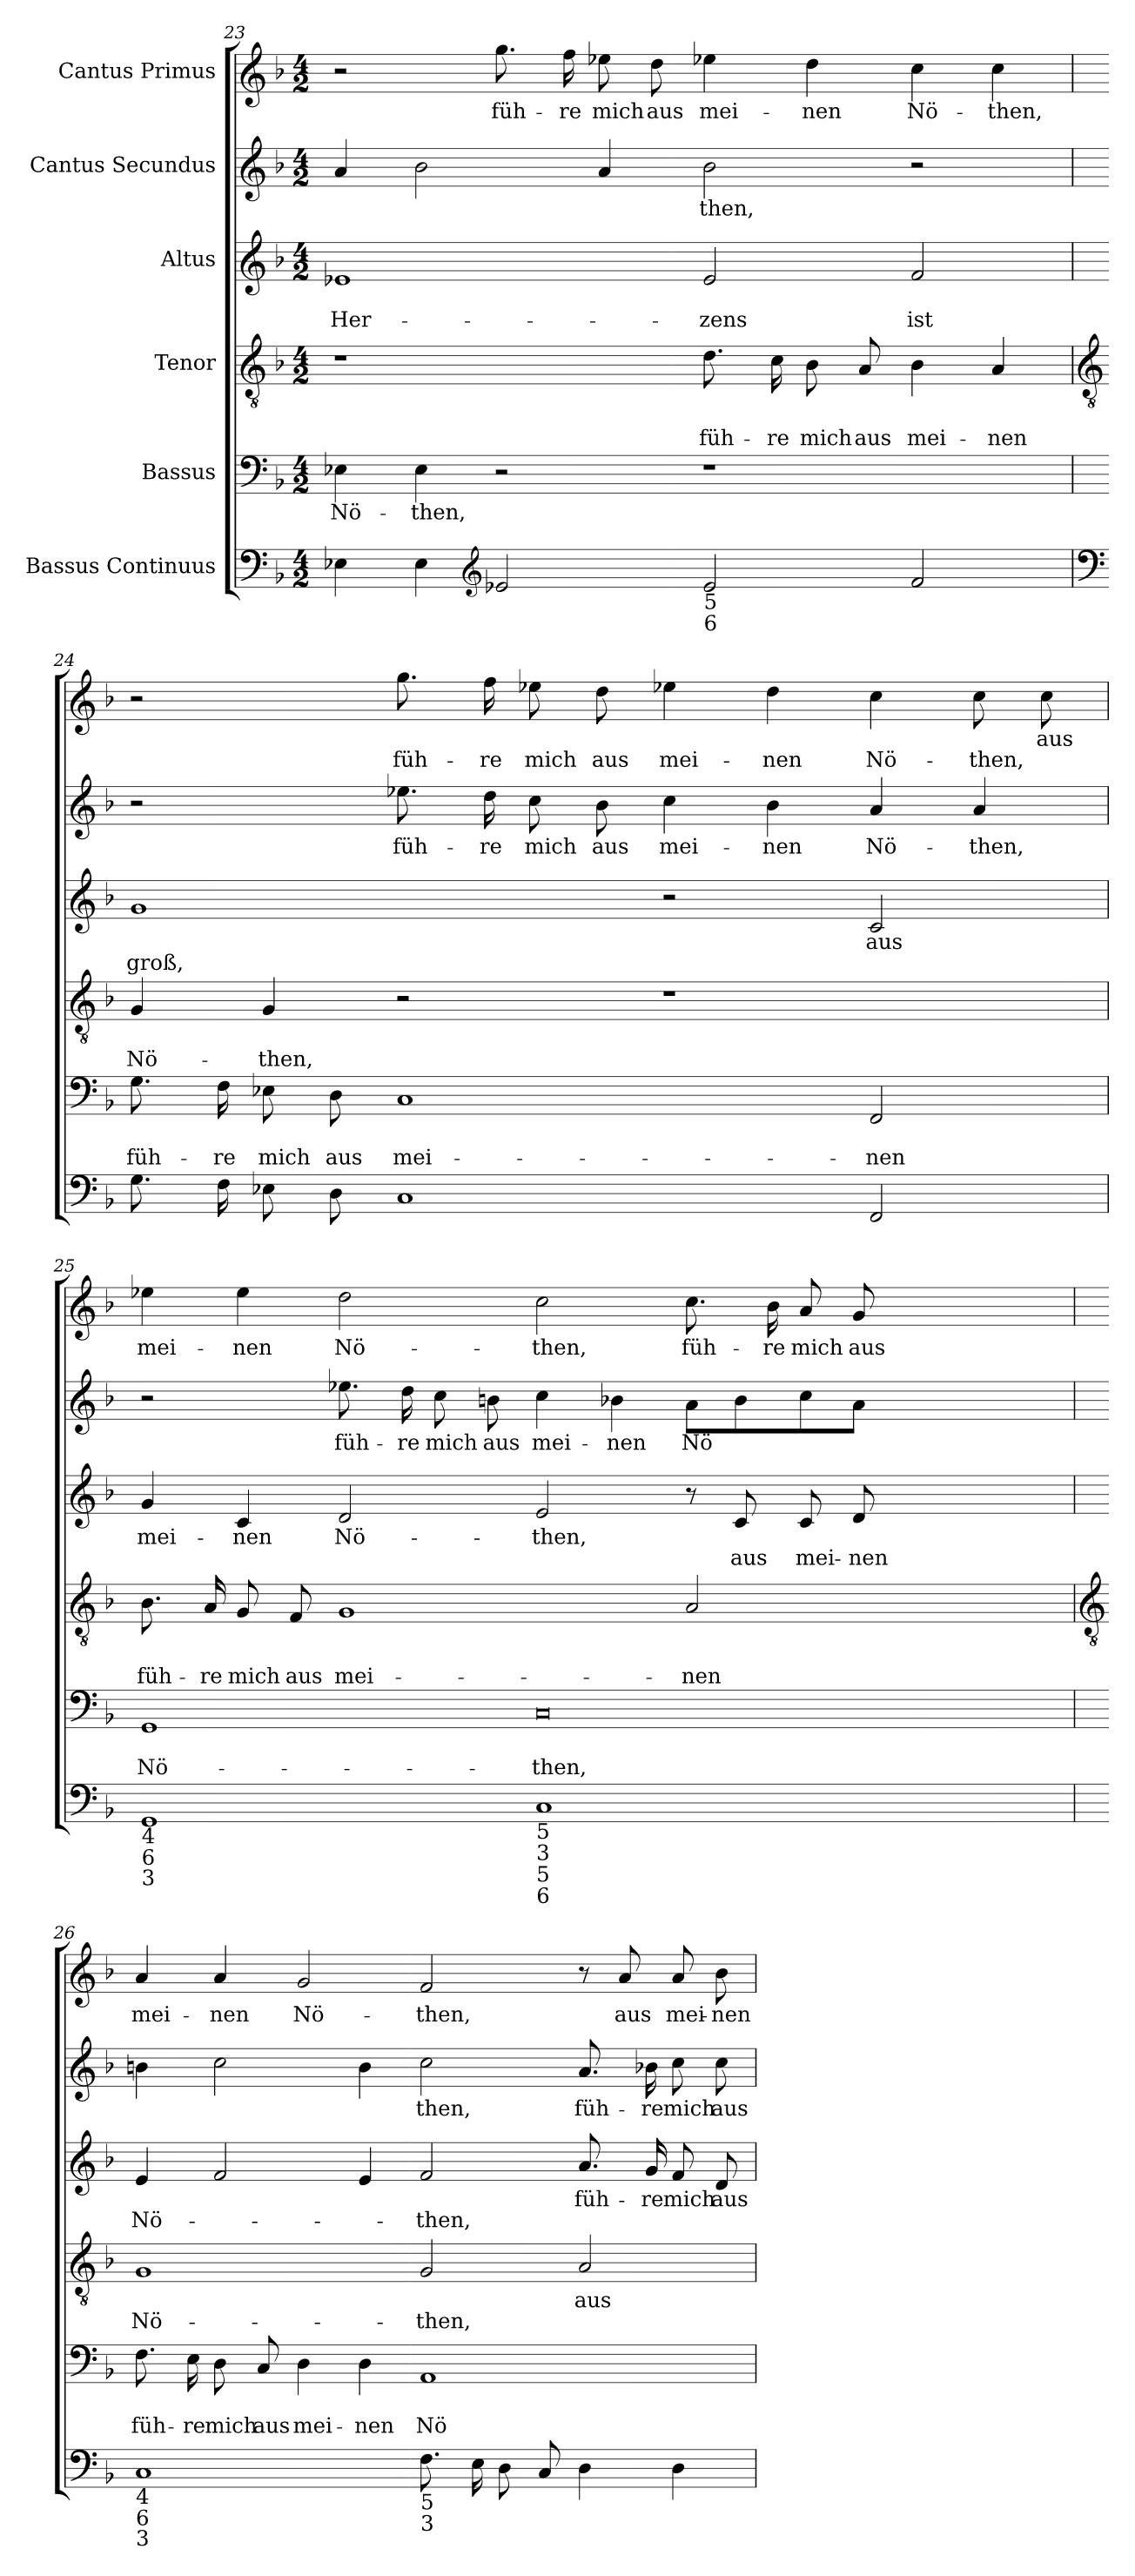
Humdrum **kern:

**kern	**kern	**text	**text	**kern	**text	**text	**kern	**text	**text	**kern	**text	**kern	**text	**text
*part6	*part5	*part5	*part5	*part4	*part4	*part4	*part3	*part3	*part3	*part2	*part2	*part1	*part1	*part1
*staff6	*staff5	*staff5	*staff5	*staff4	*staff4	*staff4	*staff3	*staff3	*staff3	*staff2	*staff2	*staff1	*staff1	*staff1
*I"Bassus Continuus	*I"Bassus	*	*	*I"Tenor	*	*	*I"Altus	*	*	*I"Cantus Secundus	*	*I"Cantus Primus	*	*
!!LO:LB:g=z
*clefF4	*clefF4	*	*	*clefGv2	*	*	*clefG2	*	*	*clefG2	*	*clefG2	*	*
*k[b-]	*k[b-]	*	*	*k[b-]	*	*	*k[b-]	*	*	*k[b-]	*	*k[b-]	*	*
*F:	*F:	*	*	*F:	*	*	*F:	*	*	*F:	*	*F:	*	*
*M4/2	*M4/2	*	*	*M4/2	*	*	*M4/2	*	*	*M4/2	*	*M4/2	*	*
=23	=23	=23	=23	=23	=23	=23	=23	=23	=23	=23	=23	=23	=23	=23
!	!	!LO:LY:b	!	!	!	!	!	!	!LO:LY:b	!	!	!	!	!
4E-X	4E-X	Nö-	.	1r	.	.	1e-X	.	Her-	4a	.	2r	.	.
!	!	!LO:LY:b	!	!	!	!	!	!	!	!	!	!	!	!
4E-	4E-	-then,	.	.	.	.	.	.	.	2b-	.	.	.	.
*clefG2	*	*	*	*	*	*	*	*	*	*	*	*	*	*
!	!	!	!	!	!	!	!	!	!	!	!	!	!LO:LY:b	!
2e-X	2r	.	.	.	.	.	.	.	.	.	.	8.gg	füh-	.
!	!	!	!	!	!	!	!	!	!	!	!	!	!LO:LY:b	!
.	.	.	.	.	.	.	.	.	.	.	.	16ff	-re	.
!	!	!	!	!	!	!	!	!	!	!	!	!	!LO:LY:b	!
.	.	.	.	.	.	.	.	.	.	4a	.	8ee-X	mich	.
!	!	!	!	!	!	!	!	!	!	!	!	!	!LO:LY:b	!
.	.	.	.	.	.	.	.	.	.	.	.	8dd	aus	.
!LO:TX:b:t=5	!	!	!	!	!	!	!	!	!	!	!	!	!	!
!LO:TX:b:t=6	!	!	!	!	!	!	!	!	!	!	!	!	!	!
!	!	!	!	!	!	!LO:LY:b	!	!	!LO:LY:b	!	!LO:LY:b	!	!LO:LY:b	!
2e-	1r	.	.	8.d	.	füh-	2e-	.	-zens	2b-	then,	4ee-X	mei-	.
!	!	!	!	!	!	!LO:LY:b	!	!	!	!	!	!	!	!
.	.	.	.	16c	.	-re	.	.	.	.	.	.	.	.
!	!	!	!	!	!	!LO:LY:b	!	!	!	!	!	!	!LO:LY:b	!
.	.	.	.	8B-	.	mich	.	.	.	.	.	4dd	-nen	.
!	!	!	!	!	!	!LO:LY:b	!	!	!	!	!	!	!	!
.	.	.	.	8A	.	aus	.	.	.	.	.	.	.	.
!	!	!	!	!	!	!LO:LY:b	!	!	!LO:LY:b	!	!	!	!LO:LY:b	!
2f	.	.	.	4B-	.	mei-	2f	.	ist	2r	.	4cc	Nö-	.
!	!	!	!	!	!	!LO:LY:b	!	!	!	!	!	!	!LO:LY:b	!
.	.	.	.	4A	.	-nen	.	.	.	.	.	4cc	-then,	.
!!LO:LB:g=z
=24	=24	=24	=24	=24	=24	=24	=24	=24	=24	=24	=24	=24	=24	=24
*clefF4	*	*	*	*clefGv2	*	*	*	*	*	*	*	*	*	*
!	!	!	!LO:LY:b	!	!	!LO:LY:b	!	!	!LO:LY:b	!	!	!	!	!
8.G	8.G	.	füh-	4G	.	Nö-	1g	.	groß,	2r	.	2r	.	.
!	!	!	!LO:LY:b	!	!	!	!	!	!	!	!	!	!	!
16F	16F	.	-re	.	.	.	.	.	.	.	.	.	.	.
!	!	!	!LO:LY:b	!	!	!LO:LY:b	!	!	!	!	!	!	!	!
8E-X	8E-X	.	mich	4G	.	-then,	.	.	.	.	.	.	.	.
!	!	!	!LO:LY:b	!	!	!	!	!	!	!	!	!	!	!
8D	8D	.	aus	.	.	.	.	.	.	.	.	.	.	.
!	!	!	!LO:LY:b	!	!	!	!	!	!	!	!LO:LY:b	!	!	!LO:LY:b
1C	1C	.	mei-	2r	.	.	.	.	.	8.ee-X	füh-	8.gg	.	füh-
!	!	!	!	!	!	!	!	!	!	!	!LO:LY:b	!	!	!LO:LY:b
.	.	.	.	.	.	.	.	.	.	16dd	-re	16ff	.	-re
!	!	!	!	!	!	!	!	!	!	!	!LO:LY:b	!	!	!LO:LY:b
.	.	.	.	.	.	.	.	.	.	8cc	mich	8ee-X	.	mich
!	!	!	!	!	!	!	!	!	!	!	!LO:LY:b	!	!	!LO:LY:b
.	.	.	.	.	.	.	.	.	.	8b-	aus	8dd	.	aus
!	!	!	!	!	!	!	!	!	!	!	!LO:LY:b	!	!	!LO:LY:b
.	.	.	.	1r	.	.	2r	.	.	4cc	mei-	4ee-X	.	mei-
!	!	!	!	!	!	!	!	!	!	!	!LO:LY:b	!	!	!LO:LY:b
.	.	.	.	.	.	.	.	.	.	4b-	-nen	4dd	.	-nen
!	!	!	!LO:LY:b	!	!	!	!	!LO:LY:b	!	!	!LO:LY:b	!	!	!LO:LY:b
2FF	2FF	.	-nen	.	.	.	2c	aus	.	4a	Nö-	4cc	.	Nö-
!	!	!	!	!	!	!	!	!	!	!	!LO:LY:b	!	!	!LO:LY:b
.	.	.	.	.	.	.	.	.	.	4a	-then,	8cc	.	-then,
!	!	!	!	!	!	!	!	!	!	!	!	!	!LO:LY:b	!
.	.	.	.	.	.	.	.	.	.	.	.	8cc	aus	.
!!LO:LB:g=z
=25	=25	=25	=25	=25	=25	=25	=25	=25	=25	=25	=25	=25	=25	=25
!LO:TX:b:t=4	!	!	!	!	!	!	!	!	!	!	!	!	!	!
!LO:TX:b:t=6\n3	!	!	!	!	!	!	!	!	!	!	!	!	!	!
!	!	!	!LO:LY:b	!	!	!LO:LY:b	!	!LO:LY:b	!	!	!	!	!LO:LY:b	!
1GG	1GG	.	Nö-	8.B-	.	füh-	4g	mei-	.	2r	.	4ee-X	mei-	.
!	!	!	!	!	!	!LO:LY:b	!	!	!	!	!	!	!	!
.	.	.	.	16A	.	-re	.	.	.	.	.	.	.	.
!	!	!	!	!	!	!LO:LY:b	!	!LO:LY:b	!	!	!	!	!LO:LY:b	!
.	.	.	.	8G	.	mich	4c	-nen	.	.	.	4ee-	-nen	.
!	!	!	!	!	!	!LO:LY:b	!	!	!	!	!	!	!	!
.	.	.	.	8F	.	aus	.	.	.	.	.	.	.	.
!	!	!	!	!	!	!LO:LY:b	!	!LO:LY:b	!	!	!LO:LY:b	!	!LO:LY:b	!
.	.	.	.	1G	.	mei-	2d	Nö-	.	8.ee-X	füh-	2dd	Nö-	.
!	!	!	!	!	!	!	!	!	!	!	!LO:LY:b	!	!	!
.	.	.	.	.	.	.	.	.	.	16dd	-re	.	.	.
!	!	!	!	!	!	!	!	!	!	!	!LO:LY:b	!	!	!
.	.	.	.	.	.	.	.	.	.	8cc	mich	.	.	.
!	!	!	!	!	!	!	!	!	!	!	!LO:LY:b	!	!	!
.	.	.	.	.	.	.	.	.	.	8bn	aus	.	.	.
!LO:TX:b:t=5	!	!	!	!	!	!	!	!	!	!	!	!	!	!
!LO:TX:b:t=3	!	!	!	!	!	!	!	!	!	!	!	!	!	!
!LO:TX:b:t=5	!	!	!	!	!	!	!	!	!	!	!	!	!	!
!LO:TX:b:t=6	!	!	!	!	!	!	!	!	!	!	!	!	!	!
!	!	!	!LO:LY:b	!	!	!	!	!LO:LY:b	!	!	!LO:LY:b	!	!LO:LY:b	!
1C	0C	.	-then,	.	.	.	2e	-then,	.	4cc	mei-	2cc	-then,	.
!	!	!	!	!	!	!	!	!	!	!	!LO:LY:b	!	!	!
.	.	.	.	.	.	.	.	.	.	4b-X	-nen	.	.	.
!	!	!	!	!	!	!LO:LY:b	!	!	!	!	!LO:LY:b	!	!LO:LY:b	!
.	.	.	.	2A	.	-nen	8r	.	.	8aL	Nö	8.cc	füh-	.
!	!	!	!	!	!	!	!	!	!LO:LY:b	!	!	!	!	!
.	.	.	.	.	.	.	8c	.	aus	8b-	.	.	.	.
!	!	!	!	!	!	!	!	!	!	!	!	!	!LO:LY:b	!
.	.	.	.	.	.	.	.	.	.	.	.	16b-	-re	.
!	!	!	!	!	!	!	!	!	!LO:LY:b	!	!	!	!LO:LY:b	!
.	.	.	.	.	.	.	8c	.	mei-	8cc	.	8a	mich	.
!	!	!	!	!	!	!	!	!	!LO:LY:b	!	!	!	!LO:LY:b	!
.	.	.	.	.	.	.	8d	.	-nen	8aJ	.	8g	aus	.
1ryy	.	.	.	1ryy	.	.	1ryy	.	.	1ryy	.	1ryy	.	.
!!LO:LB:g=z
=26	=26	=26	=26	=26	=26	=26	=26	=26	=26	=26	=26	=26	=26	=26
*	*	*	*	*clefGv2	*	*	*	*	*	*	*	*	*	*
!LO:TX:b:t=4	!	!	!	!	!	!	!	!	!	!	!	!	!	!
!LO:TX:b:t=6\n3	!	!	!	!	!	!	!	!	!	!	!	!	!	!
!	!	!	!LO:LY:b	!	!	!LO:LY:b	!	!	!LO:LY:b	!	!	!	!LO:LY:b	!
1C	8.F	.	füh-	1G	.	Nö-	4e	.	Nö-	4bn	.	4a	mei-	.
!	!	!	!LO:LY:b	!	!	!	!	!	!	!	!	!	!	!
.	16E	.	-re	.	.	.	.	.	.	.	.	.	.	.
!	!	!	!LO:LY:b	!	!	!	!	!	!	!	!	!	!LO:LY:b	!
.	8D	.	mich	.	.	.	2f	.	.	2cc	.	4a	-nen	.
!	!	!	!LO:LY:b	!	!	!	!	!	!	!	!	!	!	!
.	8C	.	aus	.	.	.	.	.	.	.	.	.	.	.
!	!	!	!LO:LY:b	!	!	!	!	!	!	!	!	!	!LO:LY:b	!
.	4D	.	mei-	.	.	.	.	.	.	.	.	2g	Nö-	.
!	!	!	!LO:LY:b	!	!	!	!	!	!	!	!	!	!	!
.	4D	.	-nen	.	.	.	4e	.	.	4b	.	.	.	.
!LO:TX:b:t=5	!	!	!	!	!	!	!	!	!	!	!	!	!	!
!LO:TX:b:t=3	!	!	!	!	!	!	!	!	!	!	!	!	!	!
!	!	!	!LO:LY:b	!	!	!LO:LY:b	!	!	!LO:LY:b	!	!LO:LY:b	!	!LO:LY:b	!
8.F	1AA	.	Nö-	2G	.	-then,	2f	.	-then,	2cc	then,	2f	-then,	.
16E	.	.	.	.	.	.	.	.	.	.	.	.	.	.
8D	.	.	.	.	.	.	.	.	.	.	.	.	.	.
8C	.	.	.	.	.	.	.	.	.	.	.	.	.	.
!	!	!	!	!	!LO:LY:b	!	!	!LO:LY:b	!	!	!LO:LY:b	!	!	!
4D	.	.	.	2A	aus	.	8.a	füh-	.	8.a	füh-	8r	.	.
!	!	!	!	!	!	!	!	!	!	!	!	!	!LO:LY:b	!
.	.	.	.	.	.	.	.	.	.	.	.	8a	aus	.
!	!	!	!	!	!	!	!	!LO:LY:b	!	!	!LO:LY:b	!	!	!
.	.	.	.	.	.	.	16g	-re	.	16b-X	-re	.	.	.
!	!	!	!	!	!	!	!	!LO:LY:b	!	!	!LO:LY:b	!	!LO:LY:b	!
4D	.	.	.	.	.	.	8f	mich	.	8cc	mich	8a	mei-	.
!	!	!	!	!	!	!	!	!LO:LY:b	!	!	!LO:LY:b	!	!LO:LY:b	!
.	.	.	.	.	.	.	8d	aus	.	8cc	aus	8b-	-nen	.
=	=	=	=	=	=	=	=	=	=	=	=	=	=	=
*-	*-	*-	*-	*-	*-	*-	*-	*-	*-	*-	*-	*-	*-	*-
